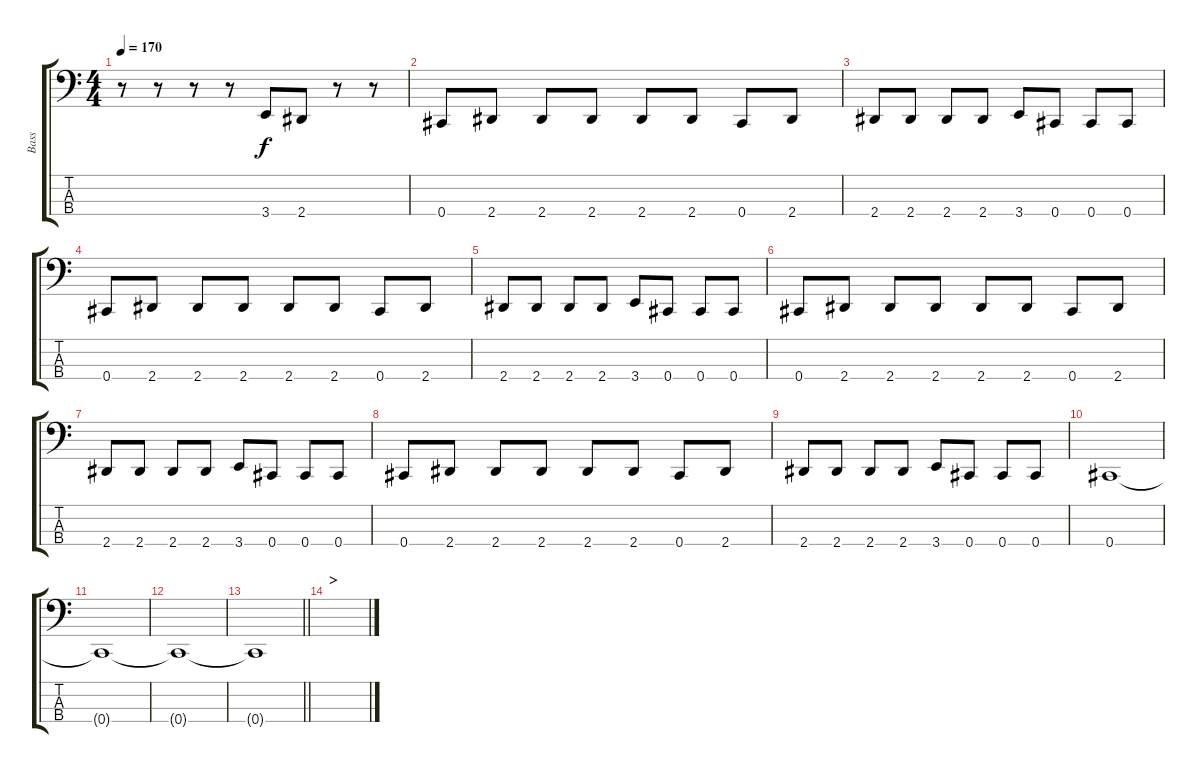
\track ("Bass" "Bass") {instrument electricbassfinger}
\staff {score tabs}
\tuning (Gb2 Db2 Ab1 Db1) {hide}
\ts (4 4)
\tempo 170
\clef f4
\ks c
r.8{dy f} r.8 r.8 r.8 3.4.8 2.4.8 r.8 r.8 |
0.4.8 2.4.8 2.4.8 2.4.8 2.4.8 2.4.8 0.4.8 2.4.8 |
2.4.8 2.4.8 2.4.8 2.4.8 3.4.8 0.4.8 0.4.8 0.4.8 |
0.4.8 2.4.8 2.4.8 2.4.8 2.4.8 2.4.8 0.4.8 2.4.8 |
2.4.8 2.4.8 2.4.8 2.4.8 3.4.8 0.4.8 0.4.8 0.4.8 |
0.4.8 2.4.8 2.4.8 2.4.8 2.4.8 2.4.8 0.4.8 2.4.8 |
2.4.8 2.4.8 2.4.8 2.4.8 3.4.8 0.4.8 0.4.8 0.4.8 |
0.4.8 2.4.8 2.4.8 2.4.8 2.4.8 2.4.8 0.4.8 2.4.8 |
2.4.8 2.4.8 2.4.8 2.4.8 3.4.8 0.4.8 0.4.8 0.4.8 |
0.4.1 |
0.4{t}.1 |
0.4{t}.1 |
\barLineRight lightlight
0.4{t}.1 |
\section ("" ">")
